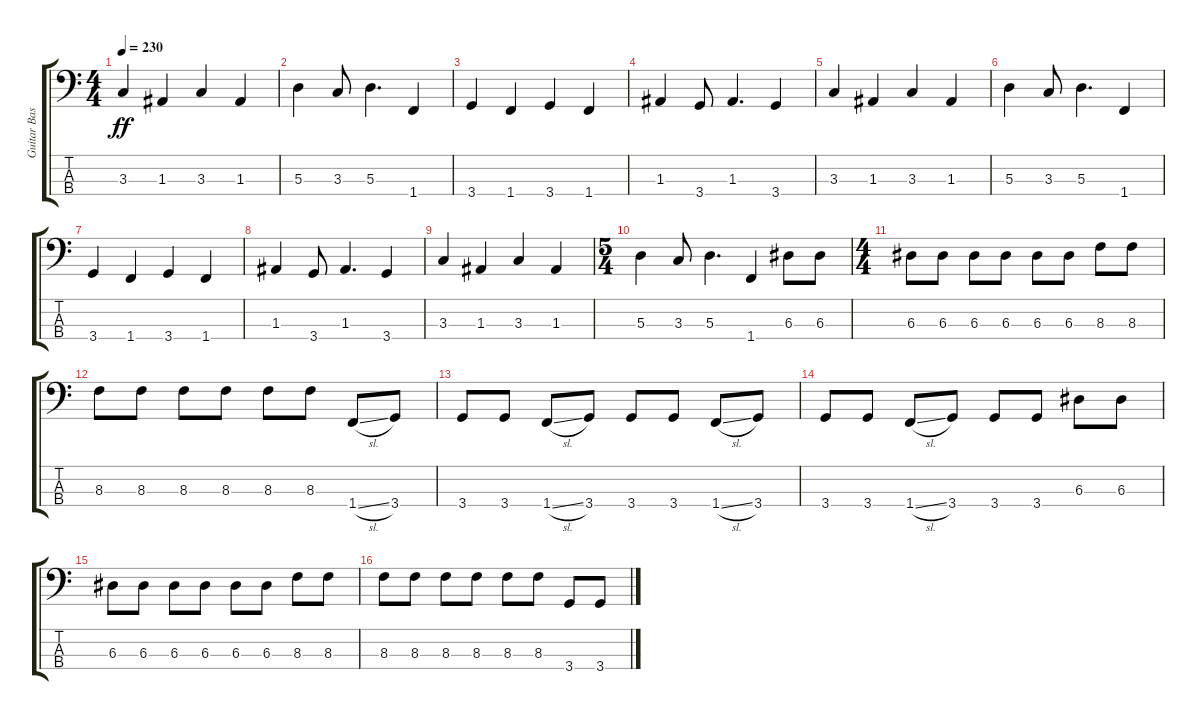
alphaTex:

\track ("Guitar Bass : Akiyama Mio - Tan" "Guitar Bas") {instrument electricbasspick}
\staff {score tabs}
\tuning (G2 D2 A1 E1) {hide}
\ts (4 4)
\tempo 230
\clef f4
\ks c
3.3.4{dy ff} 1.3.4 3.3.4 1.3.4 |
5.3.4 3.3.8 5.3.4{d} 1.4.4 |
3.4.4 1.4.4 3.4.4 1.4.4 |
1.3.4 3.4.8 1.3.4{d} 3.4.4 |
3.3.4 1.3.4 3.3.4 1.3.4 |
5.3.4 3.3.8 5.3.4{d} 1.4.4 |
3.4.4 1.4.4 3.4.4 1.4.4 |
1.3.4 3.4.8 1.3.4{d} 3.4.4 |
3.3.4 1.3.4 3.3.4 1.3.4 |
\ts (5 4)
5.3.4 3.3.8 5.3.4{d} 1.4.4 6.3.8 6.3.8 |
\ts (4 4)
6.3.8 6.3.8 6.3.8 6.3.8 6.3.8 6.3.8 8.3.8 8.3.8 |
8.3.8 8.3.8 8.3.8 8.3.8 8.3.8 8.3.8 1.4{sl}.8 3.4.8 |
3.4.8 3.4.8 1.4{sl}.8 3.4.8 3.4.8 3.4.8 1.4{sl}.8 3.4.8 |
3.4.8 3.4.8 1.4{sl}.8 3.4.8 3.4.8 3.4.8 6.3.8 6.3.8 |
6.3.8 6.3.8 6.3.8 6.3.8 6.3.8 6.3.8 8.3.8 8.3.8 |
8.3.8 8.3.8 8.3.8 8.3.8 8.3.8 8.3.8 3.4.8 3.4.8
